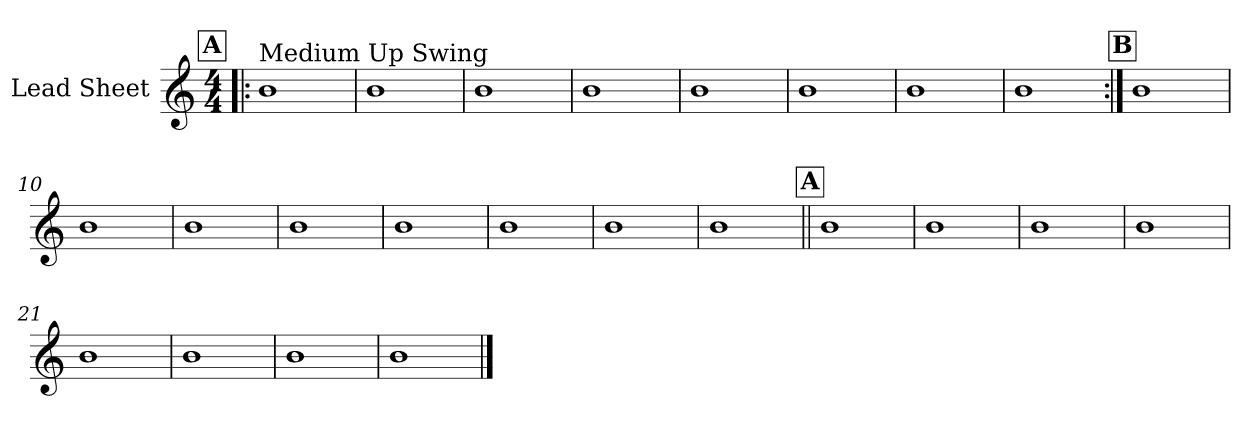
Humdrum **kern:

**kern
*part1
*staff1
*I"Lead Sheet
*clefG2
*k[]
*M4/4
!!LO:REH:place=s1:a:fs=14:t=A
=1!|:
!LO:TX:a:t=Medium Up Swing
1b
=2
1b
=3
1b
=4
1b
!!LO:LB:g=z
=5
1b
=6
1b
=7
1b
=8
1b
!!LO:LB:g=z
!!LO:REH:place=s1:a:fs=14:t=B
=9:|!
1b
=10
1b
=11
1b
=12
1b
!!LO:LB:g=z
=13
1b
=14
1b
=15
1b
=16
1b
!!LO:LB:g=z
!!LO:REH:place=s1:a:fs=14:t=A
=17||
1b
=18
1b
=19
1b
=20
1b
!!LO:LB:g=z
=21
1b
=22
1b
=23
1b
=24
1b
==
*-
